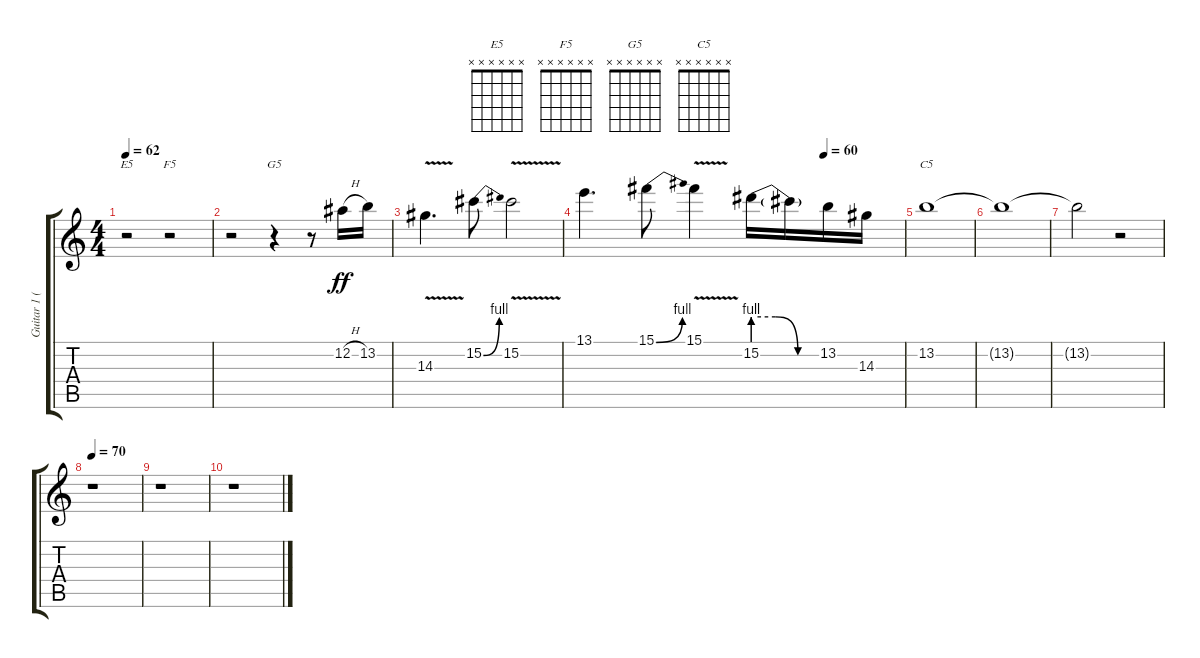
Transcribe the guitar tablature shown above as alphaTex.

\track ("Guitar 1 (Slash)" "Guitar 1 (") {instrument overdrivenguitar}
\staff {score tabs}
\tuning (Eb4 Bb3 Gb3 Db3 Ab2 Eb2) {hide}
\chord ("E5" x x x x x x)
\chord ("F5" x x x x x x)
\chord ("G5" x x x x x x)
\chord ("C5" x x x x x x)
\ts (4 4)
\tempo 62
\clef g2
\ks c
r.2{ch "E5" dy ff} r.2{ch "F5"} |
r.2 r.4{ch "G5"} r.8 12.2{h}.16 13.2.16 |
14.3{v}.4{d} 15.2{be (bend 0 0 60 4)}.8 15.2{v}.2 |
\tempo (60 0.75)
13.1.4{d} 15.1{be (bend 0 0 60 4)}.8 15.1{v}.4 15.2{be (custom 0 4 20 4 40 0 60 0)}.16 15.2{t}.16 13.2.16 14.3.16 |
13.2.1{ch "C5"} |
13.2{t}.1 |
13.2{t}.2 r.2 |
\tempo 70
r.1 |
r.1 |
r.1
